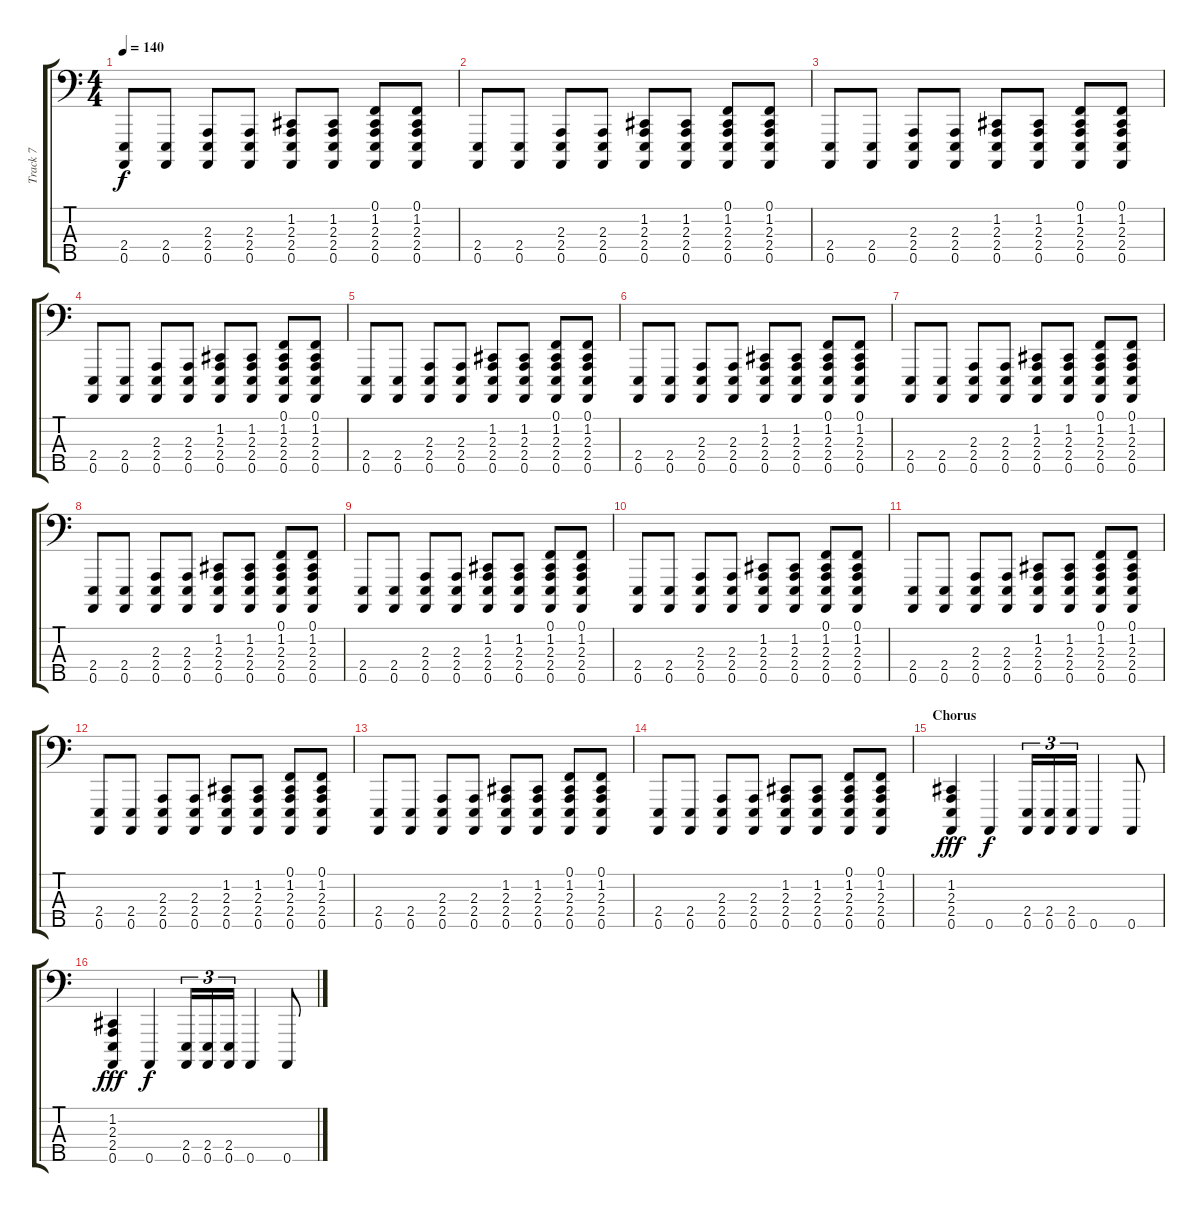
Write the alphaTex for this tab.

\track ("Track 7" "Track 7") {instrument timpani}
\staff {score tabs}
\tuning (F2 C2 G1 D1 A0) {hide}
\ts (4 4)
\tempo 140
\clef f4
\ks c
(2.4 0.5).8{dy f} (2.4 0.5).8 (2.3 2.4 0.5).8 (2.3 2.4 0.5).8 (1.2 2.3 2.4 0.5).8 (1.2 2.3 2.4 0.5).8 (0.1 1.2 2.3 2.4 0.5).8 (0.1 1.2 2.3 2.4 0.5).8 |
(2.4 0.5).8 (2.4 0.5).8 (2.3 2.4 0.5).8 (2.3 2.4 0.5).8 (1.2 2.3 2.4 0.5).8 (1.2 2.3 2.4 0.5).8 (0.1 1.2 2.3 2.4 0.5).8 (0.1 1.2 2.3 2.4 0.5).8 |
(2.4 0.5).8 (2.4 0.5).8 (2.3 2.4 0.5).8 (2.3 2.4 0.5).8 (1.2 2.3 2.4 0.5).8 (1.2 2.3 2.4 0.5).8 (0.1 1.2 2.3 2.4 0.5).8 (0.1 1.2 2.3 2.4 0.5).8 |
(2.4 0.5).8 (2.4 0.5).8 (2.3 2.4 0.5).8 (2.3 2.4 0.5).8 (1.2 2.3 2.4 0.5).8 (1.2 2.3 2.4 0.5).8 (0.1 1.2 2.3 2.4 0.5).8 (0.1 1.2 2.3 2.4 0.5).8 |
(2.4 0.5).8 (2.4 0.5).8 (2.3 2.4 0.5).8 (2.3 2.4 0.5).8 (1.2 2.3 2.4 0.5).8 (1.2 2.3 2.4 0.5).8 (0.1 1.2 2.3 2.4 0.5).8 (0.1 1.2 2.3 2.4 0.5).8 |
(2.4 0.5).8 (2.4 0.5).8 (2.3 2.4 0.5).8 (2.3 2.4 0.5).8 (1.2 2.3 2.4 0.5).8 (1.2 2.3 2.4 0.5).8 (0.1 1.2 2.3 2.4 0.5).8 (0.1 1.2 2.3 2.4 0.5).8 |
(2.4 0.5).8 (2.4 0.5).8 (2.3 2.4 0.5).8 (2.3 2.4 0.5).8 (1.2 2.3 2.4 0.5).8 (1.2 2.3 2.4 0.5).8 (0.1 1.2 2.3 2.4 0.5).8 (0.1 1.2 2.3 2.4 0.5).8 |
(2.4 0.5).8 (2.4 0.5).8 (2.3 2.4 0.5).8 (2.3 2.4 0.5).8 (1.2 2.3 2.4 0.5).8 (1.2 2.3 2.4 0.5).8 (0.1 1.2 2.3 2.4 0.5).8 (0.1 1.2 2.3 2.4 0.5).8 |
(2.4 0.5).8 (2.4 0.5).8 (2.3 2.4 0.5).8 (2.3 2.4 0.5).8 (1.2 2.3 2.4 0.5).8 (1.2 2.3 2.4 0.5).8 (0.1 1.2 2.3 2.4 0.5).8 (0.1 1.2 2.3 2.4 0.5).8 |
(2.4 0.5).8 (2.4 0.5).8 (2.3 2.4 0.5).8 (2.3 2.4 0.5).8 (1.2 2.3 2.4 0.5).8 (1.2 2.3 2.4 0.5).8 (0.1 1.2 2.3 2.4 0.5).8 (0.1 1.2 2.3 2.4 0.5).8 |
(2.4 0.5).8 (2.4 0.5).8 (2.3 2.4 0.5).8 (2.3 2.4 0.5).8 (1.2 2.3 2.4 0.5).8 (1.2 2.3 2.4 0.5).8 (0.1 1.2 2.3 2.4 0.5).8 (0.1 1.2 2.3 2.4 0.5).8 |
(2.4 0.5).8 (2.4 0.5).8 (2.3 2.4 0.5).8 (2.3 2.4 0.5).8 (1.2 2.3 2.4 0.5).8 (1.2 2.3 2.4 0.5).8 (0.1 1.2 2.3 2.4 0.5).8 (0.1 1.2 2.3 2.4 0.5).8 |
(2.4 0.5).8 (2.4 0.5).8 (2.3 2.4 0.5).8 (2.3 2.4 0.5).8 (1.2 2.3 2.4 0.5).8 (1.2 2.3 2.4 0.5).8 (0.1 1.2 2.3 2.4 0.5).8 (0.1 1.2 2.3 2.4 0.5).8 |
(2.4 0.5).8 (2.4 0.5).8 (2.3 2.4 0.5).8 (2.3 2.4 0.5).8 (1.2 2.3 2.4 0.5).8 (1.2 2.3 2.4 0.5).8 (0.1 1.2 2.3 2.4 0.5).8 (0.1 1.2 2.3 2.4 0.5).8 |
\section ("" "Chorus")
(1.2 2.3 2.4 0.5).4{dy fff} 0.5.4{dy f} (2.4 0.5).16{tu (3 2)} (2.4 0.5).16{tu (3 2)} (2.4 0.5).16{tu (3 2)} 0.5.4 0.5.8 |
(1.2 2.3 2.4 0.5).4{dy fff} 0.5.4{dy f} (2.4 0.5).16{tu (3 2)} (2.4 0.5).16{tu (3 2)} (2.4 0.5).16{tu (3 2)} 0.5.4 0.5.8
